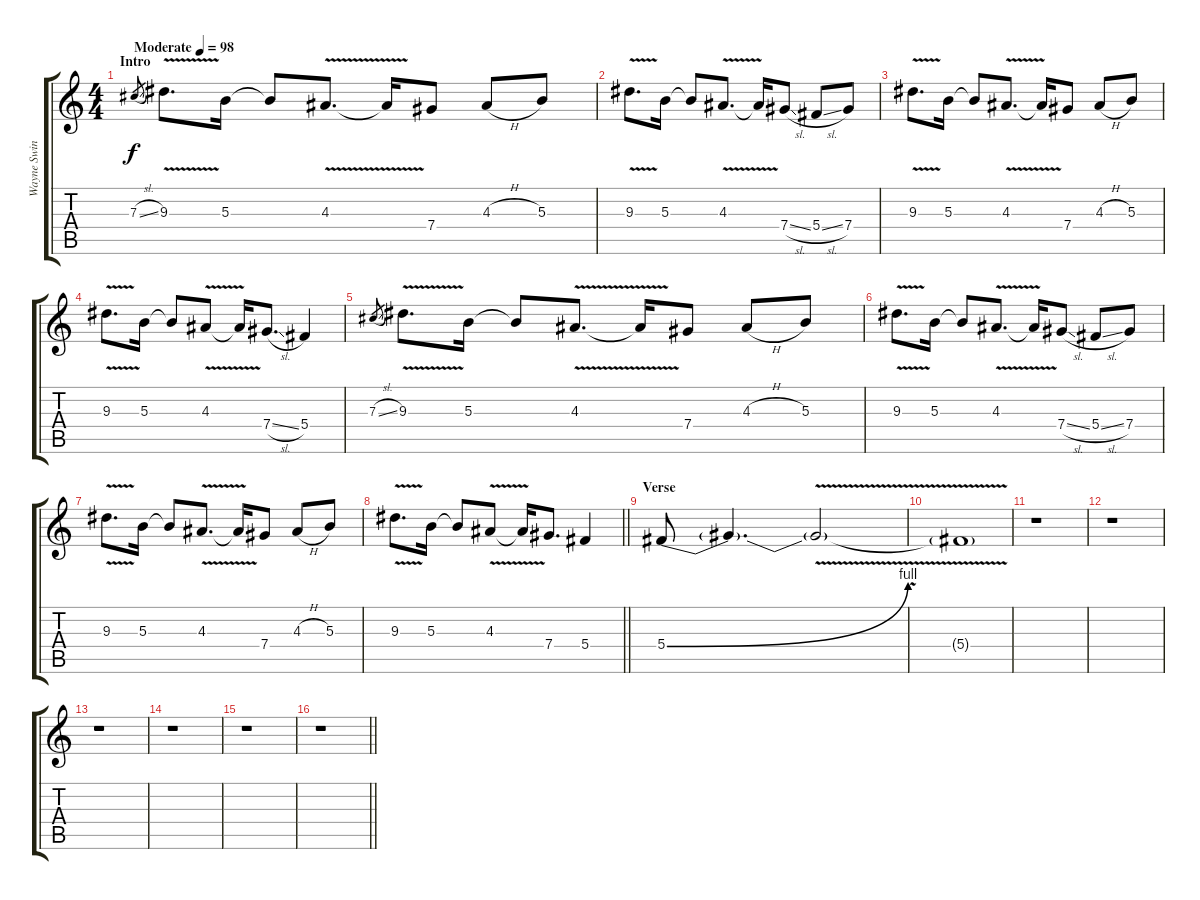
\track ("Wayne Swinny (Lead Guitar)" "Wayne Swin") {instrument distortionguitar}
\staff {score tabs}
\tuning (Eb4 Bb3 Gb3 Db3 Ab2 Db2) {hide}
\ts (4 4)
\section ("" "Intro")
\tempo (98 "Moderate")
\clef g2
\ks c
7.3{sl}.8{gr dy f instrument distortionguitar} 9.3{v}.8{d} 5.3.16 5.3{t}.8 4.3{v}.8{d} 4.3{t}.16 7.4.8 4.3{h}.8 5.3.8 |
9.3{v}.8{d} 5.3.16 5.3{t}.8 4.3{v}.8{d} 4.3{t}.16 7.4{sl}.8 5.4{sl}.8 7.4.8 |
9.3{v}.8{d} 5.3.16 5.3{t}.8 4.3{v}.8{d} 4.3{t}.16 7.4.8 4.3{h}.8 5.3.8 |
9.3{v}.8{d} 5.3.16 5.3{t}.8 4.3{v}.8 4.3{t}.16 7.4{sl}.8{d} 5.4.4 |
7.3{sl}.8{gr} 9.3{v}.8{d} 5.3.16 5.3{t}.8 4.3{v}.8{d} 4.3{t}.16 7.4.8 4.3{h}.8 5.3.8 |
9.3{v}.8{d} 5.3.16 5.3{t}.8 4.3{v}.8{d} 4.3{t}.16 7.4{sl}.8 5.4{sl}.8 7.4.8 |
9.3{v}.8{d} 5.3.16 5.3{t}.8 4.3{v}.8{d} 4.3{t}.16 7.4.8 4.3{h}.8 5.3.8 |
\barLineRight lightlight
9.3{v}.8{d} 5.3.16 5.3{t}.8 4.3{v}.8 4.3{t}.16 7.4.8{d} 5.4.4 |
\section ("" "Verse")
5.4{be (bend 0 0 60 4)}.8{volume 12} 5.4{t}.4{d} 5.4{v t}.2{volume 0} |
5.4{t}.1 |
r.1 |
r.1 |
r.1 |
r.1 |
r.1 |
\barLineRight lightlight
r.1
